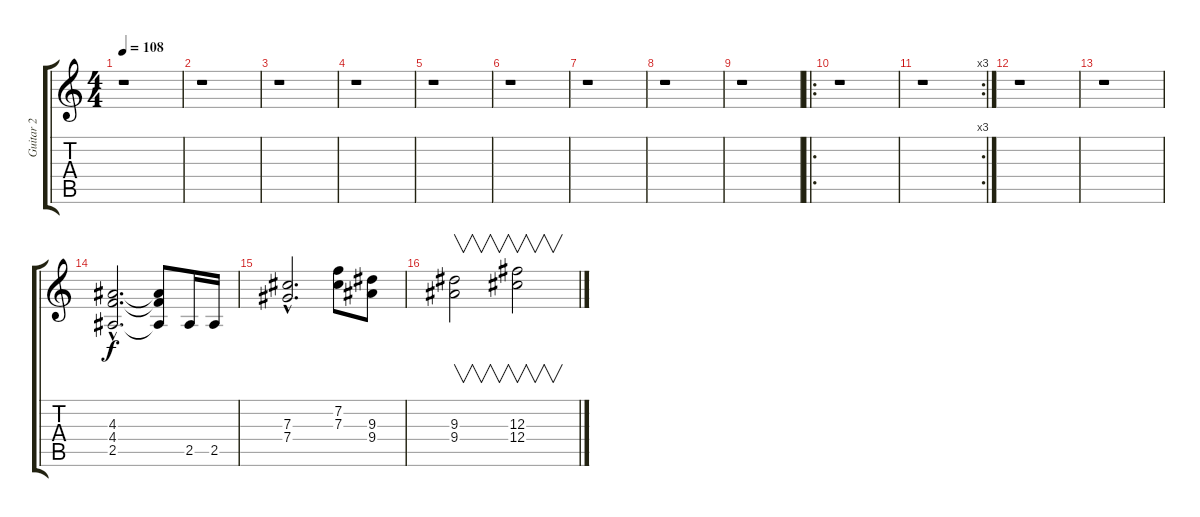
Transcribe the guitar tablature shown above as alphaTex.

\track ("Guitar 2" "Guitar 2") {instrument electricguitarclean}
\staff {score tabs}
\tuning (Eb4 Bb3 Gb3 Db3 Ab2 Eb2) {hide}
\ts (4 4)
\tempo 108
\clef g2
\ks c
r.1{dy f} |
r.1 |
r.1 |
r.1 |
r.1 |
r.1 |
r.1 |
r.1 |
r.1 |
\ro
r.1 |
\rc 3
r.1 |
r.1 |
r.1 |
(4.3{hac} 4.4{hac} 2.5{hac}).2{d} (4.3{t} 4.4{t} 2.5{t}).8 2.5.16 2.5.16 |
(7.3{hac} 7.4{hac}).2{d} (7.2 7.3).8 (9.3 9.4).8 |
(9.3 9.4).2{v} (12.3 12.4).2{v}
